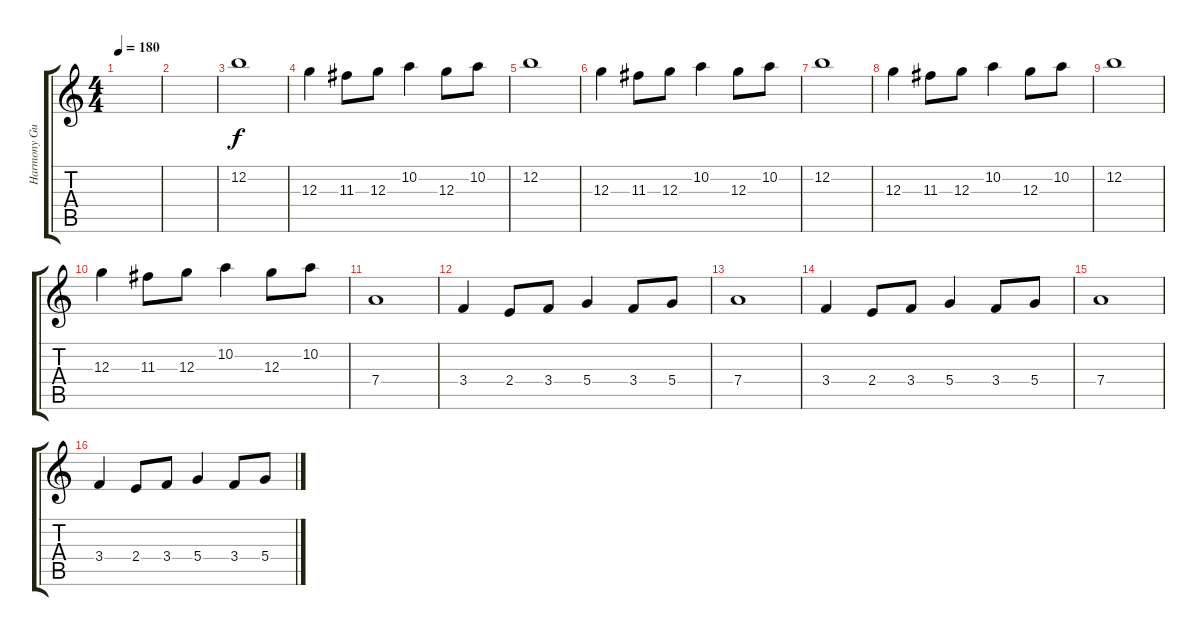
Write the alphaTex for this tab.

\track ("Harmony Guitar" "Harmony Gu") {instrument distortionguitar}
\staff {score tabs}
\tuning (E4 B3 G3 D3 A2 E2) {hide}
\ts (4 4)
\tempo 180
\clef g2
\ks c
|
|
12.2.1 |
12.3.4 11.3.8 12.3.8 10.2.4 12.3.8 10.2.8 |
12.2.1 |
12.3.4 11.3.8 12.3.8 10.2.4 12.3.8 10.2.8 |
12.2.1 |
12.3.4 11.3.8 12.3.8 10.2.4 12.3.8 10.2.8 |
12.2.1 |
12.3.4 11.3.8 12.3.8 10.2.4 12.3.8 10.2.8 |
7.4.1 |
3.4.4 2.4.8 3.4.8 5.4.4 3.4.8 5.4.8 |
7.4.1 |
3.4.4 2.4.8 3.4.8 5.4.4 3.4.8 5.4.8 |
7.4.1 |
3.4.4 2.4.8 3.4.8 5.4.4 3.4.8 5.4.8
